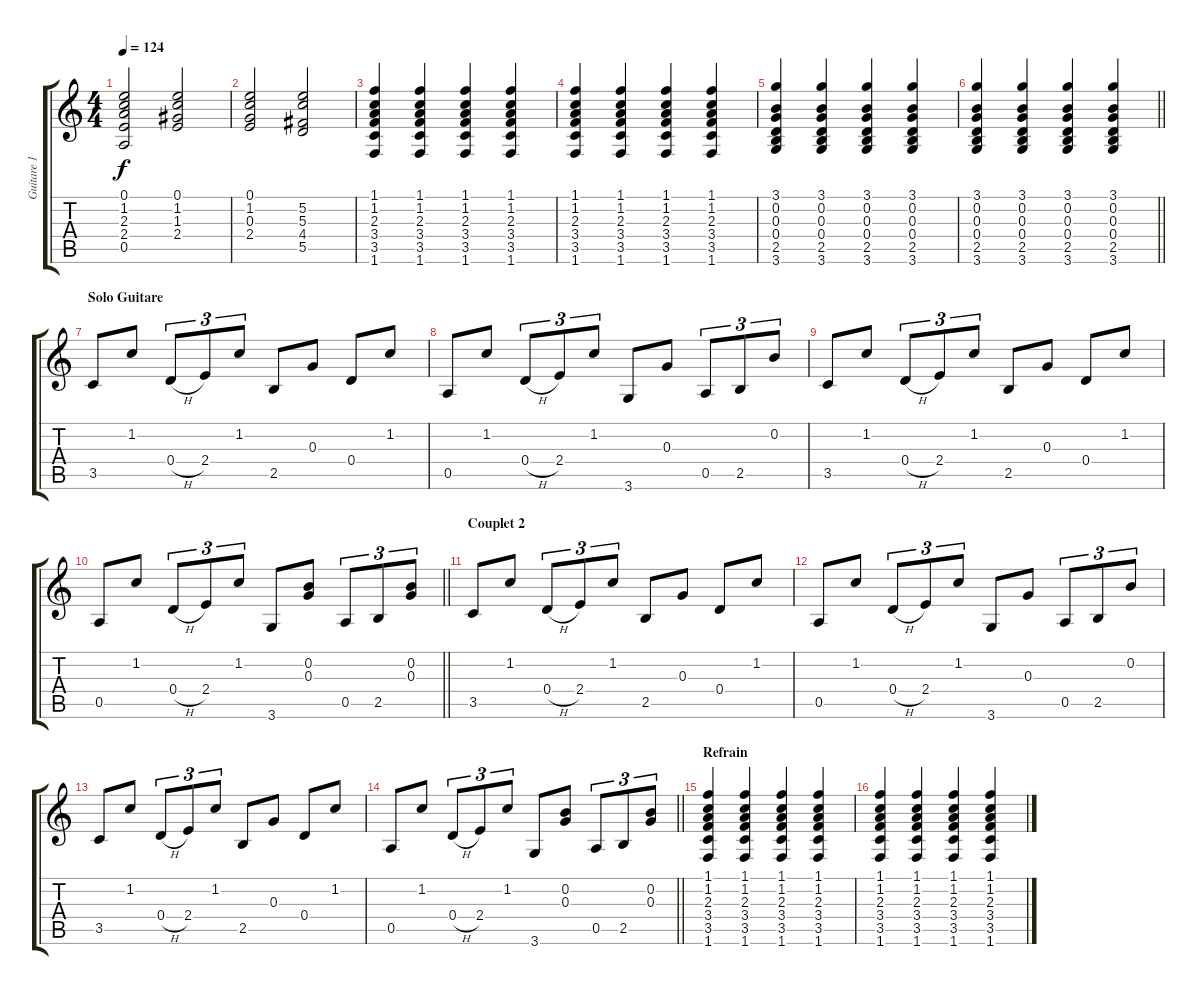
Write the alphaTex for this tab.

\track ("Guitare 1" "Guitare 1") {instrument acousticguitarsteel}
\staff {score tabs}
\tuning (E4 B3 G3 D3 A2 E2) {hide}
\ts (4 4)
\tempo 124
\clef g2
\ks c
(0.1 1.2 2.3 2.4 0.5).2{dy f} (0.1 1.2 1.3 2.4).2 |
(0.1 1.2 0.3 2.4).2 (5.2 5.3 4.4 5.5).2 |
(1.1 1.2 2.3 3.4 3.5 1.6).4 (1.1 1.2 2.3 3.4 3.5 1.6).4 (1.1 1.2 2.3 3.4 3.5 1.6).4 (1.1 1.2 2.3 3.4 3.5 1.6).4 |
(1.1 1.2 2.3 3.4 3.5 1.6).4 (1.1 1.2 2.3 3.4 3.5 1.6).4 (1.1 1.2 2.3 3.4 3.5 1.6).4 (1.1 1.2 2.3 3.4 3.5 1.6).4 |
(3.1 0.2 0.3 0.4 2.5 3.6).4 (3.1 0.2 0.3 0.4 2.5 3.6).4 (3.1 0.2 0.3 0.4 2.5 3.6).4 (3.1 0.2 0.3 0.4 2.5 3.6).4 |
\barLineRight lightlight
(3.1 0.2 0.3 0.4 2.5 3.6).4 (3.1 0.2 0.3 0.4 2.5 3.6).4 (3.1 0.2 0.3 0.4 2.5 3.6).4 (3.1 0.2 0.3 0.4 2.5 3.6).4 |
\section ("" "Solo Guitare")
3.5.8{volume 13} 1.2.8 0.4{h}.8{tu (3 2)} 2.4.8{tu (3 2)} 1.2.8{tu (3 2)} 2.5.8 0.3.8 0.4.8 1.2.8 |
0.5.8 1.2.8 0.4{h}.8{tu (3 2)} 2.4.8{tu (3 2)} 1.2.8{tu (3 2)} 3.6.8 0.3.8 0.5.8{tu (3 2)} 2.5.8{tu (3 2)} 0.2.8{tu (3 2)} |
3.5.8 1.2.8 0.4{h}.8{tu (3 2)} 2.4.8{tu (3 2)} 1.2.8{tu (3 2)} 2.5.8 0.3.8 0.4.8 1.2.8 |
\barLineRight lightlight
0.5.8 1.2.8 0.4{h}.8{tu (3 2)} 2.4.8{tu (3 2)} 1.2.8{tu (3 2)} 3.6.8 (0.2 0.3).8 0.5.8{tu (3 2)} 2.5.8{tu (3 2)} (0.2 0.3).8{tu (3 2)} |
\section ("" "Couplet 2")
3.5.8 1.2.8 0.4{h}.8{tu (3 2)} 2.4.8{tu (3 2)} 1.2.8{tu (3 2)} 2.5.8 0.3.8 0.4.8 1.2.8 |
0.5.8 1.2.8 0.4{h}.8{tu (3 2)} 2.4.8{tu (3 2)} 1.2.8{tu (3 2)} 3.6.8 0.3.8 0.5.8{tu (3 2)} 2.5.8{tu (3 2)} 0.2.8{tu (3 2)} |
3.5.8 1.2.8 0.4{h}.8{tu (3 2)} 2.4.8{tu (3 2)} 1.2.8{tu (3 2)} 2.5.8 0.3.8 0.4.8 1.2.8 |
\barLineRight lightlight
0.5.8 1.2.8 0.4{h}.8{tu (3 2)} 2.4.8{tu (3 2)} 1.2.8{tu (3 2)} 3.6.8 (0.2 0.3).8 0.5.8{tu (3 2)} 2.5.8{tu (3 2)} (0.2 0.3).8{tu (3 2)} |
\section ("" "Refrain")
(1.1 1.2 2.3 3.4 3.5 1.6).4{volume 9} (1.1 1.2 2.3 3.4 3.5 1.6).4 (1.1 1.2 2.3 3.4 3.5 1.6).4 (1.1 1.2 2.3 3.4 3.5 1.6).4 |
(1.1 1.2 2.3 3.4 3.5 1.6).4 (1.1 1.2 2.3 3.4 3.5 1.6).4 (1.1 1.2 2.3 3.4 3.5 1.6).4 (1.1 1.2 2.3 3.4 3.5 1.6).4
